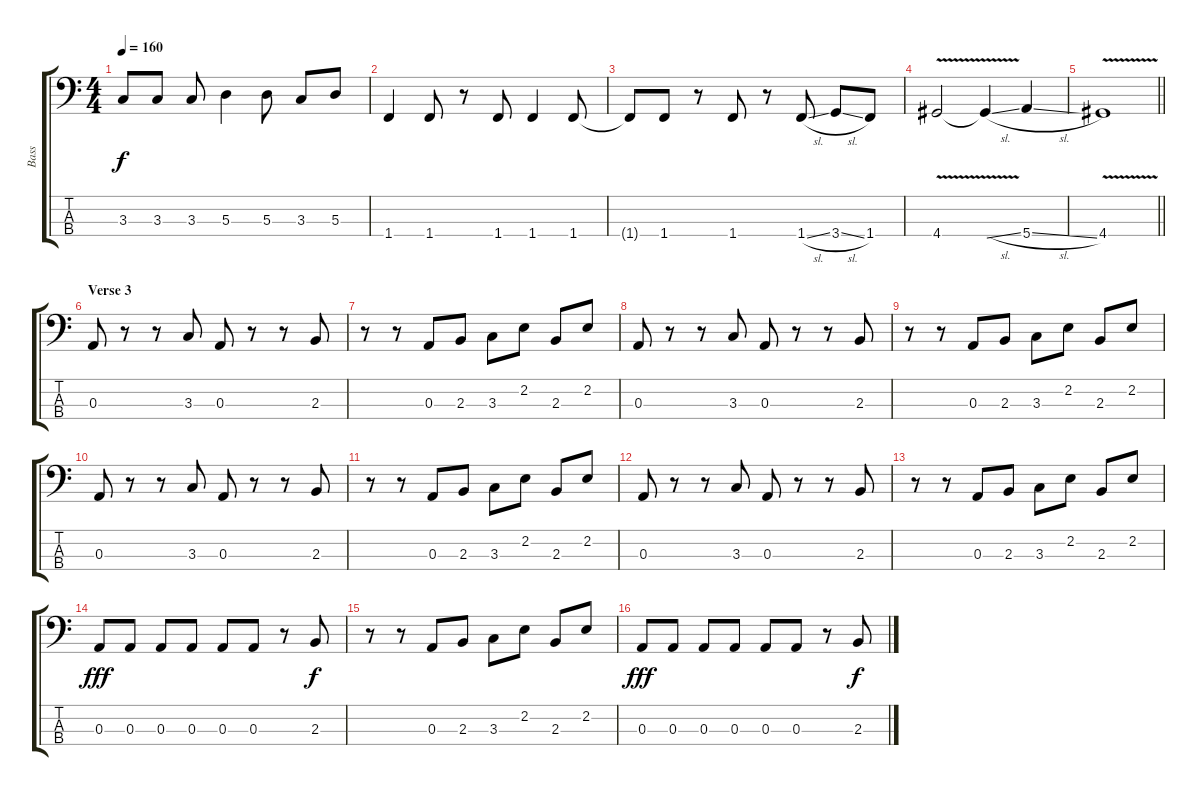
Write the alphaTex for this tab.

\track ("Bass" "Bass") {instrument electricbassfinger}
\staff {score tabs}
\tuning (G2 D2 A1 E1) {hide}
\ts (4 4)
\tempo 160
\clef f4
\ks c
3.3{t}.8{dy f} 3.3.8 3.3.8 5.3.4 5.3.8 3.3.8 5.3.8 |
1.4.4 1.4.8 r.8 1.4.8 1.4.4 1.4.8 |
1.4{t}.8 1.4.8 r.8 1.4.8 r.8 1.4{sl}.8 3.4{sl}.8 1.4.8 |
4.4{v}.2 4.4{sl t}.4 5.4{sl}.4 |
\barLineRight lightlight
4.4{v}.1 |
\section ("" "Verse 3")
0.3.8 r.8 r.8 3.3.8 0.3.8 r.8 r.8 2.3.8 |
r.8 r.8 0.3.8 2.3.8 3.3.8 2.2.8 2.3.8 2.2.8 |
0.3.8 r.8 r.8 3.3.8 0.3.8 r.8 r.8 2.3.8 |
r.8 r.8 0.3.8 2.3.8 3.3.8 2.2.8 2.3.8 2.2.8 |
0.3.8 r.8 r.8 3.3.8 0.3.8 r.8 r.8 2.3.8 |
r.8 r.8 0.3.8 2.3.8 3.3.8 2.2.8 2.3.8 2.2.8 |
0.3.8 r.8 r.8 3.3.8 0.3.8 r.8 r.8 2.3.8 |
r.8 r.8 0.3.8 2.3.8 3.3.8 2.2.8 2.3.8 2.2.8 |
0.3.8{dy fff} 0.3.8 0.3.8 0.3.8 0.3.8 0.3.8 r.8 2.3.8{dy f} |
r.8 r.8 0.3.8 2.3.8 3.3.8 2.2.8 2.3.8 2.2.8 |
0.3.8{dy fff} 0.3.8 0.3.8 0.3.8 0.3.8 0.3.8 r.8 2.3.8{dy f}
